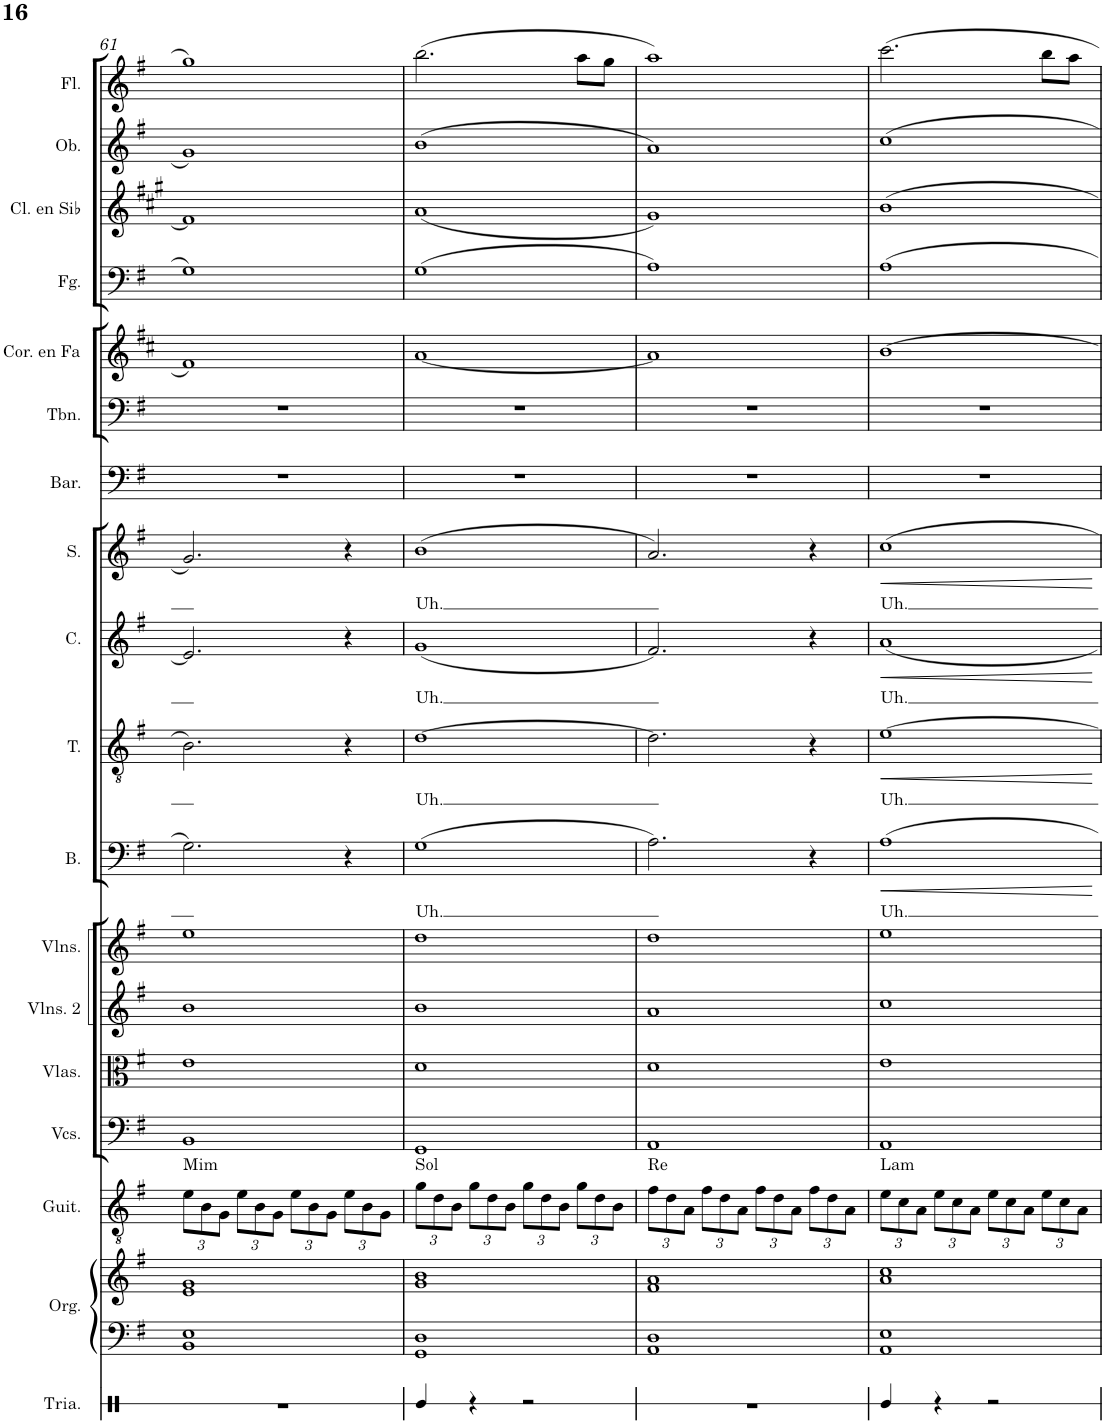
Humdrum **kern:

**kern	**kern	**kern	**kern	**harte	**kern	**kern	**kern	**kern	**kern	**text	**dynam	**kern	**text	**dynam	**kern	**text	**dynam	**kern	**text	**dynam	**kern	**kern	**kern	**kern	**kern	**kern	**kern
*part18	*part17	*part17	*part16	*part16	*part15	*part14	*part13	*part12	*part11	*part11	*part11	*part10	*part10	*part10	*part9	*part9	*part9	*part8	*part8	*part8	*part7	*part6	*part5	*part4	*part3	*part2	*part1
*staff19	*staff18	*staff17	*staff16	*	*staff15	*staff14	*staff13	*staff12	*staff11	*staff11	*staff11	*staff10	*staff10	*staff10	*staff9	*staff9	*staff9	*staff8	*staff8	*staff8	*staff7	*staff6	*staff5	*staff4	*staff3	*staff2	*staff1
*I"Triángulo	*I"Órgano	*	*I"Guitarra	*	*I"Violonchelos	*I"Violas	*I"Violines 2	*I"Violines 1	*I"Bajo	*	*	*I"Tenor	*	*	*I"Contralto	*	*	*I"Soprano	*	*	*I"Barítono	*I"Trombón	*I"Trompa en Fa	*I"Fagot	*I"Clarinete en Sib	*I"Oboe	*I"Flauta
*	*	*	*I'Guit.	*	*I'Vcs.	*I'Vlas.	*I'Vlns. 2	*I'Vlns. 1	*I'B.	*	*	*I'T.	*	*	*I'C.	*	*	*I'S.	*	*	*I'Bar.	*I'Tbn.	*	*I'Fg.	*I'Cl. en Sib	*I'Ob.	*I'Fl.
!!LO:PB:g=z
*clefX	*clefF4	*clefG2	*clefGv2	*	*clefF4	*clefC3	*clefG2	*clefG2	*clefF4	*	*	*clefGv2	*	*	*clefG2	*	*	*clefG2	*	*	*clefF4	*clefF4	*clefG2	*clefF4	*clefG2	*clefG2	*clefG2
*	*	*	*	*	*	*	*	*	*	*	*	*	*	*	*	*	*	*	*	*	*	*	*Trd4c7	*	*Trd1c2	*	*
*k[]	*k[f#]	*k[f#]	*k[f#]	*	*k[f#]	*k[f#]	*k[f#]	*k[f#]	*k[f#]	*	*	*k[f#]	*	*	*k[f#]	*	*	*k[f#]	*	*	*k[f#]	*k[f#]	*k[f#c#]	*k[f#]	*k[f#c#g#]	*k[f#]	*k[f#]
*M4/4	*M4/4	*M4/4	*M4/4	*	*M4/4	*M4/4	*M4/4	*M4/4	*M4/4	*	*	*M4/4	*	*	*M4/4	*	*	*M4/4	*	*	*M4/4	*M4/4	*M4/4	*M4/4	*M4/4	*M4/4	*M4/4
*	*	*	*Xbrackettup	*	*	*	*	*	*	*	*	*	*	*	*	*	*	*	*	*	*	*	*	*	*	*	*
=61	=61	=61	=61	=61	=61	=61	=61	=61	=61	=61	=61	=61	=61	=61	=61	=61	=61	=61	=61	=61	=61	=61	=61	=61	=61	=61	=61
!	!	!	!	!LO:H:kt=Mim	!	!	!	!	!	!	!	!	!	!	!	!	!	!	!	!	!	!	!	!	!	!	!
1r	1BB 1E	1e 1g	12e\L	N	1BB	1e	1b	1ee	2.G\	.	.	2.B\	.	.	2.e/]	.	.	2.g/	.	.	1r	1r	1f#	1G	1f#]	1g	1gg
.	.	.	12B\	.	.	.	.	.	.	.	.	.	.	.	.	.	.	.	.	.	.	.	.	.	.	.	.
.	.	.	12G\J	.	.	.	.	.	.	.	.	.	.	.	.	.	.	.	.	.	.	.	.	.	.	.	.
.	.	.	12e\L	.	.	.	.	.	.	.	.	.	.	.	.	.	.	.	.	.	.	.	.	.	.	.	.
.	.	.	12B\	.	.	.	.	.	.	.	.	.	.	.	.	.	.	.	.	.	.	.	.	.	.	.	.
.	.	.	12G\J	.	.	.	.	.	.	.	.	.	.	.	.	.	.	.	.	.	.	.	.	.	.	.	.
.	.	.	12e\L	.	.	.	.	.	.	.	.	.	.	.	.	.	.	.	.	.	.	.	.	.	.	.	.
.	.	.	12B\	.	.	.	.	.	.	.	.	.	.	.	.	.	.	.	.	.	.	.	.	.	.	.	.
.	.	.	12G\J	.	.	.	.	.	.	.	.	.	.	.	.	.	.	.	.	.	.	.	.	.	.	.	.
.	.	.	12e\L	.	.	.	.	.	4r	.	.	4r	.	.	4r	.	.	4r	.	.	.	.	.	.	.	.	.
.	.	.	12B\	.	.	.	.	.	.	.	.	.	.	.	.	.	.	.	.	.	.	.	.	.	.	.	.
.	.	.	12G\J	.	.	.	.	.	.	.	.	.	.	.	.	.	.	.	.	.	.	.	.	.	.	.	.
=62	=62	=62	=62	=62	=62	=62	=62	=62	=62	=62	=62	=62	=62	=62	=62	=62	=62	=62	=62	=62	=62	=62	=62	=62	=62	=62	=62
!	!	!	!	!LO:H:kt=Sol	!	!	!	!	!	!LO:LY:b	!	!	!LO:LY:b	!	!	!LO:LY:b	!	!	!LO:LY:b	!	!	!	!	!	!	!	!
4Re/	1GG 1D	1g 1b	12g\L	N	1GG	1d	1b	1dd	(1G	Uh.	.	[1d	Uh.	.	(1g	Uh.	.	(1b	Uh.	.	1r	1r	[1a	(1G	(1a	(1b	(2.bb\
.	.	.	12d\	.	.	.	.	.	.	.	.	.	.	.	.	.	.	.	.	.	.	.	.	.	.	.	.
.	.	.	12B\J	.	.	.	.	.	.	.	.	.	.	.	.	.	.	.	.	.	.	.	.	.	.	.	.
4r	.	.	12g\L	.	.	.	.	.	.	.	.	.	.	.	.	.	.	.	.	.	.	.	.	.	.	.	.
.	.	.	12d\	.	.	.	.	.	.	.	.	.	.	.	.	.	.	.	.	.	.	.	.	.	.	.	.
.	.	.	12B\J	.	.	.	.	.	.	.	.	.	.	.	.	.	.	.	.	.	.	.	.	.	.	.	.
2r	.	.	12g\L	.	.	.	.	.	.	.	.	.	.	.	.	.	.	.	.	.	.	.	.	.	.	.	.
.	.	.	12d\	.	.	.	.	.	.	.	.	.	.	.	.	.	.	.	.	.	.	.	.	.	.	.	.
.	.	.	12B\J	.	.	.	.	.	.	.	.	.	.	.	.	.	.	.	.	.	.	.	.	.	.	.	.
.	.	.	12g\L	.	.	.	.	.	.	.	.	.	.	.	.	.	.	.	.	.	.	.	.	.	.	.	8aa\L
.	.	.	12d\	.	.	.	.	.	.	.	.	.	.	.	.	.	.	.	.	.	.	.	.	.	.	.	.
.	.	.	.	.	.	.	.	.	.	.	.	.	.	.	.	.	.	.	.	.	.	.	.	.	.	.	8gg\J
.	.	.	12B\J	.	.	.	.	.	.	.	.	.	.	.	.	.	.	.	.	.	.	.	.	.	.	.	.
=63	=63	=63	=63	=63	=63	=63	=63	=63	=63	=63	=63	=63	=63	=63	=63	=63	=63	=63	=63	=63	=63	=63	=63	=63	=63	=63	=63
!	!	!	!	!LO:H:kt=Re	!	!	!	!	!	!	!	!	!	!	!	!	!	!	!	!	!	!	!	!	!	!	!
1r	1AA 1D	1f# 1a	12f#\L	N	1AA	1d	1a	1dd	2.A\)	.	.	2.d\]	.	.	2.f#/)	.	.	2.a/)	.	.	1r	1r	1a]	1A)	1g#)	1a)	1aa)
.	.	.	12d\	.	.	.	.	.	.	.	.	.	.	.	.	.	.	.	.	.	.	.	.	.	.	.	.
.	.	.	12A\J	.	.	.	.	.	.	.	.	.	.	.	.	.	.	.	.	.	.	.	.	.	.	.	.
.	.	.	12f#\L	.	.	.	.	.	.	.	.	.	.	.	.	.	.	.	.	.	.	.	.	.	.	.	.
.	.	.	12d\	.	.	.	.	.	.	.	.	.	.	.	.	.	.	.	.	.	.	.	.	.	.	.	.
.	.	.	12A\J	.	.	.	.	.	.	.	.	.	.	.	.	.	.	.	.	.	.	.	.	.	.	.	.
.	.	.	12f#\L	.	.	.	.	.	.	.	.	.	.	.	.	.	.	.	.	.	.	.	.	.	.	.	.
.	.	.	12d\	.	.	.	.	.	.	.	.	.	.	.	.	.	.	.	.	.	.	.	.	.	.	.	.
.	.	.	12A\J	.	.	.	.	.	.	.	.	.	.	.	.	.	.	.	.	.	.	.	.	.	.	.	.
.	.	.	12f#\L	.	.	.	.	.	4r	.	.	4r	.	.	4r	.	.	4r	.	.	.	.	.	.	.	.	.
.	.	.	12d\	.	.	.	.	.	.	.	.	.	.	.	.	.	.	.	.	.	.	.	.	.	.	.	.
.	.	.	12A\J	.	.	.	.	.	.	.	.	.	.	.	.	.	.	.	.	.	.	.	.	.	.	.	.
=64	=64	=64	=64	=64	=64	=64	=64	=64	=64	=64	=64	=64	=64	=64	=64	=64	=64	=64	=64	=64	=64	=64	=64	=64	=64	=64	=64
!	!	!	!	!LO:H:kt=Lam	!	!	!	!	!	!LO:LY:b	!LO:HP:b	!	!LO:LY:b	!LO:HP:b	!	!LO:LY:b	!LO:HP:b	!	!LO:LY:b	!LO:HP:b	!	!	!	!	!	!	!
4Re/	1AA 1E	1a 1cc	12e\L	N	1AA	1e	1cc	1ee	1A	Uh.	<	[1e	Uh.	<	1a	Uh.	<	1cc	Uh.	<	1r	1r	[1b	1A	1b	1cc	2.ccc\
.	.	.	12c\	.	.	.	.	.	.	.	.	.	.	.	.	.	.	.	.	.	.	.	.	.	.	.	.
.	.	.	12A\J	.	.	.	.	.	.	.	.	.	.	.	.	.	.	.	.	.	.	.	.	.	.	.	.
4r	.	.	12e\L	.	.	.	.	.	.	.	.	.	.	.	.	.	.	.	.	.	.	.	.	.	.	.	.
.	.	.	12c\	.	.	.	.	.	.	.	.	.	.	.	.	.	.	.	.	.	.	.	.	.	.	.	.
.	.	.	12A\J	.	.	.	.	.	.	.	.	.	.	.	.	.	.	.	.	.	.	.	.	.	.	.	.
2r	.	.	12e\L	.	.	.	.	.	.	.	.	.	.	.	.	.	.	.	.	.	.	.	.	.	.	.	.
.	.	.	12c\	.	.	.	.	.	.	.	.	.	.	.	.	.	.	.	.	.	.	.	.	.	.	.	.
.	.	.	12A\J	.	.	.	.	.	.	.	.	.	.	.	.	.	.	.	.	.	.	.	.	.	.	.	.
.	.	.	12e\L	.	.	.	.	.	.	.	.	.	.	.	.	.	.	.	.	.	.	.	.	.	.	.	8bb\L
.	.	.	12c\	.	.	.	.	.	.	.	.	.	.	.	.	.	.	.	.	.	.	.	.	.	.	.	.
.	.	.	.	.	.	.	.	.	.	.	.	.	.	.	.	.	.	.	.	.	.	.	.	.	.	.	8aa\J
.	.	.	12A\J	.	.	.	.	.	.	.	.	.	.	.	.	.	.	.	.	.	.	.	.	.	.	.	.
.	.	.	.	.	.	.	.	.	.	.	[	.	.	[	.	.	[	.	.	[	.	.	.	.	.	.	.
=	=	=	=	=	=	=	=	=	=	=	=	=	=	=	=	=	=	=	=	=	=	=	=	=	=	=	=
*-	*-	*-	*-	*-	*-	*-	*-	*-	*-	*-	*-	*-	*-	*-	*-	*-	*-	*-	*-	*-	*-	*-	*-	*-	*-	*-	*-
